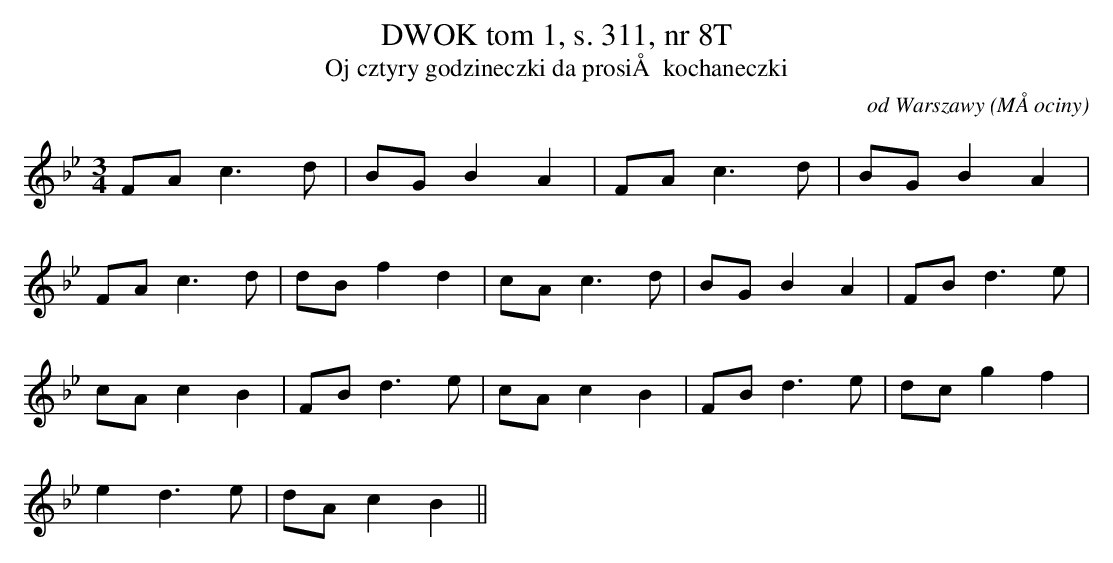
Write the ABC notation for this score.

X:1
T: DWOK tom 1, s. 311, nr 8T
T: Oj cztyry godzineczki da prosiÅ kochaneczki
O: od Warszawy (MÅociny)
M: 3/4
L: 1/8
K: Bb
FAc3d | BGB2A2 | FAc3d | BGB2A2 |
FAc3d | dBf2d2 | cAc3d | BGB2A2 | FBd3e |
cAc2B2 | FBd3e | cAc2B2 | FBd3e | dcg2f2 |
e2d3e | dAc2B2||
